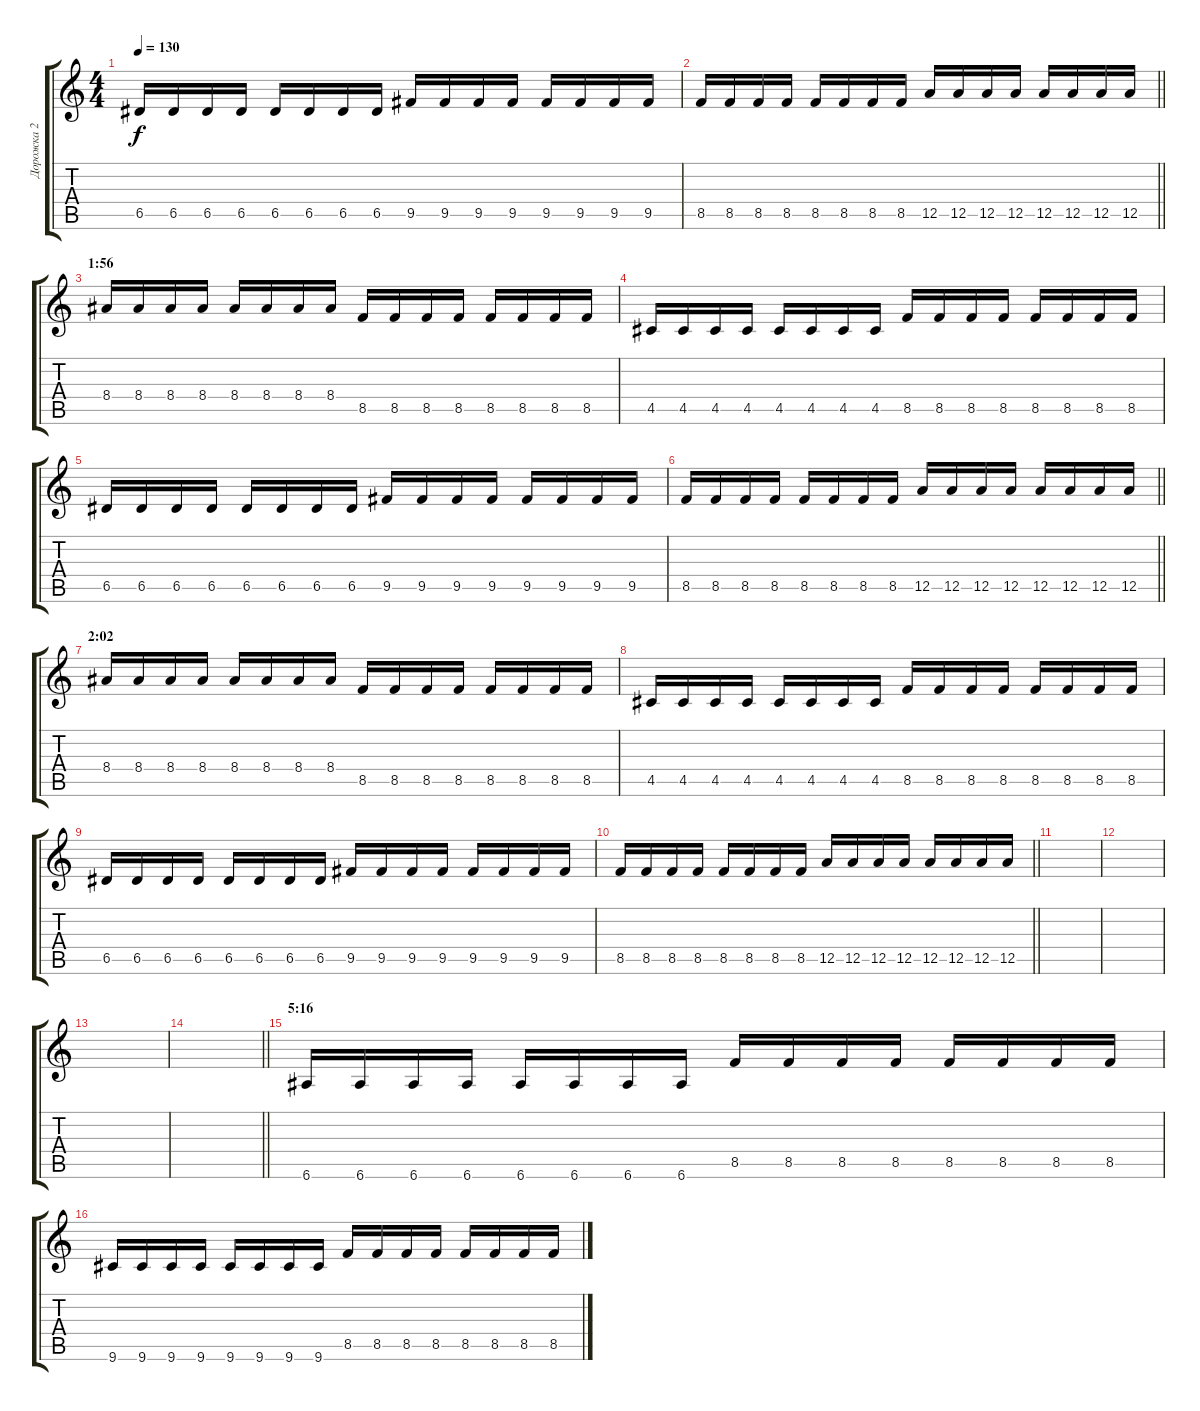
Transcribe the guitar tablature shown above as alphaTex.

\track ("Дорожка 2" "Дорожка 2") {instrument distortionguitar}
\staff {score tabs}
\tuning (E4 B3 G3 D3 A2 E2) {hide}
\ts (4 4)
\tempo 130
\clef g2
\ks c
6.5.16{dy f} 6.5.16 6.5.16 6.5.16 6.5.16 6.5.16 6.5.16 6.5.16 9.5.16 9.5.16 9.5.16 9.5.16 9.5.16 9.5.16 9.5.16 9.5.16 |
\barLineRight lightlight
8.5.16 8.5.16 8.5.16 8.5.16 8.5.16 8.5.16 8.5.16 8.5.16 12.5.16 12.5.16 12.5.16 12.5.16 12.5.16 12.5.16 12.5.16 12.5.16 |
\section ("" "1:56")
8.4.16 8.4.16 8.4.16 8.4.16 8.4.16 8.4.16 8.4.16 8.4.16 8.5.16 8.5.16 8.5.16 8.5.16 8.5.16 8.5.16 8.5.16 8.5.16 |
4.5.16 4.5.16 4.5.16 4.5.16 4.5.16 4.5.16 4.5.16 4.5.16 8.5.16 8.5.16 8.5.16 8.5.16 8.5.16 8.5.16 8.5.16 8.5.16 |
6.5.16 6.5.16 6.5.16 6.5.16 6.5.16 6.5.16 6.5.16 6.5.16 9.5.16 9.5.16 9.5.16 9.5.16 9.5.16 9.5.16 9.5.16 9.5.16 |
\barLineRight lightlight
8.5.16 8.5.16 8.5.16 8.5.16 8.5.16 8.5.16 8.5.16 8.5.16 12.5.16 12.5.16 12.5.16 12.5.16 12.5.16 12.5.16 12.5.16 12.5.16 |
\section ("" "2:02")
8.4.16 8.4.16 8.4.16 8.4.16 8.4.16 8.4.16 8.4.16 8.4.16 8.5.16 8.5.16 8.5.16 8.5.16 8.5.16 8.5.16 8.5.16 8.5.16 |
4.5.16 4.5.16 4.5.16 4.5.16 4.5.16 4.5.16 4.5.16 4.5.16 8.5.16 8.5.16 8.5.16 8.5.16 8.5.16 8.5.16 8.5.16 8.5.16 |
6.5.16 6.5.16 6.5.16 6.5.16 6.5.16 6.5.16 6.5.16 6.5.16 9.5.16 9.5.16 9.5.16 9.5.16 9.5.16 9.5.16 9.5.16 9.5.16 |
\barLineRight lightlight
8.5.16 8.5.16 8.5.16 8.5.16 8.5.16 8.5.16 8.5.16 8.5.16 12.5.16 12.5.16 12.5.16 12.5.16 12.5.16 12.5.16 12.5.16 12.5.16 |
|
|
|
\barLineRight lightlight
|
\section ("" "5:16")
6.6.16 6.6.16 6.6.16 6.6.16 6.6.16 6.6.16 6.6.16 6.6.16 8.5.16 8.5.16 8.5.16 8.5.16 8.5.16 8.5.16 8.5.16 8.5.16 |
9.6.16 9.6.16 9.6.16 9.6.16 9.6.16 9.6.16 9.6.16 9.6.16 8.5.16 8.5.16 8.5.16 8.5.16 8.5.16 8.5.16 8.5.16 8.5.16
